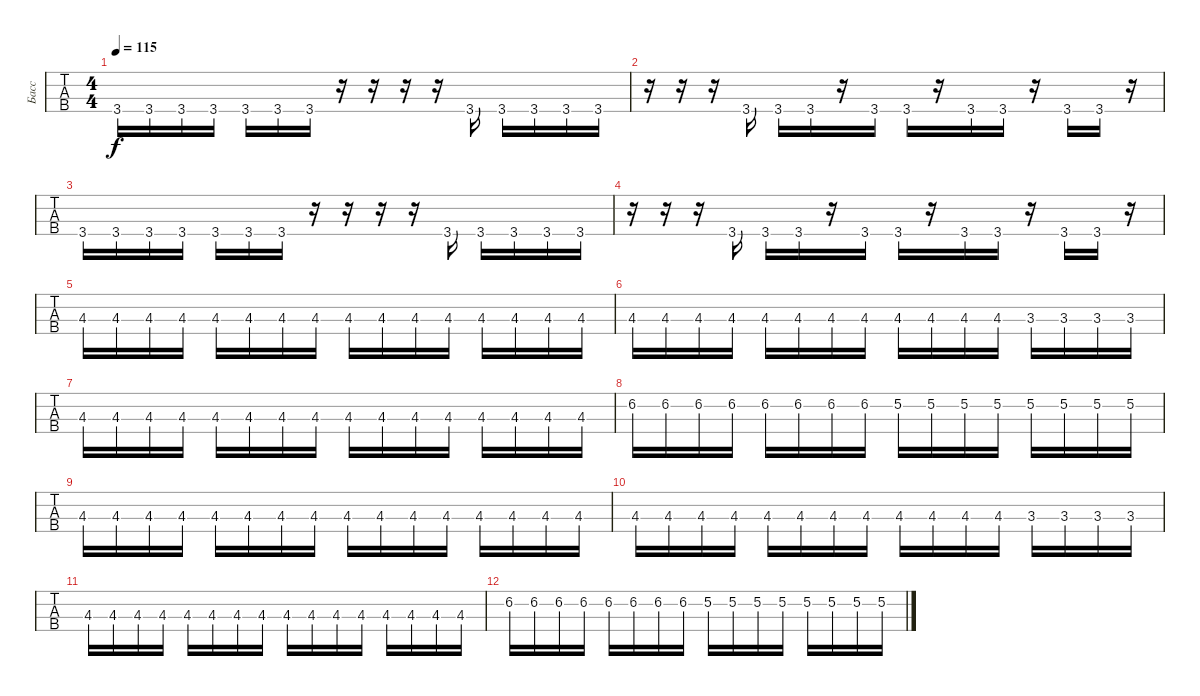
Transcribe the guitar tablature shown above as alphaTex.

\track ("Басс" "Басс") {instrument slapbass1}
\staff {tabs}
\tuning (Gb2 Db2 Ab1 Db1) {hide}
\ts (4 4)
\tempo 115
\clef f4
\ks c
3.4.16{dy f} 3.4.16 3.4.16 3.4.16 3.4.16 3.4.16 3.4.16 r.16 r.16 r.16 r.16 3.4.16 3.4.16 3.4.16 3.4.16 3.4.16 |
r.16 r.16 r.16 3.4.16 3.4.16 3.4.16 r.16 3.4.16 3.4.16 r.16 3.4.16 3.4.16 r.16 3.4.16 3.4.16 r.16 |
3.4.16 3.4.16 3.4.16 3.4.16 3.4.16 3.4.16 3.4.16 r.16 r.16 r.16 r.16 3.4.16 3.4.16 3.4.16 3.4.16 3.4.16 |
r.16 r.16 r.16 3.4.16 3.4.16 3.4.16 r.16 3.4.16 3.4.16 r.16 3.4.16 3.4.16 r.16 3.4.16 3.4.16 r.16 |
4.3.16 4.3.16 4.3.16 4.3.16 4.3.16 4.3.16 4.3.16 4.3.16 4.3.16 4.3.16 4.3.16 4.3.16 4.3.16 4.3.16 4.3.16 4.3.16 |
4.3.16 4.3.16 4.3.16 4.3.16 4.3.16 4.3.16 4.3.16 4.3.16 4.3.16 4.3.16 4.3.16 4.3.16 3.3.16 3.3.16 3.3.16 3.3.16 |
4.3.16 4.3.16 4.3.16 4.3.16 4.3.16 4.3.16 4.3.16 4.3.16 4.3.16 4.3.16 4.3.16 4.3.16 4.3.16 4.3.16 4.3.16 4.3.16 |
6.2.16 6.2.16 6.2.16 6.2.16 6.2.16 6.2.16 6.2.16 6.2.16 5.2.16 5.2.16 5.2.16 5.2.16 5.2.16 5.2.16 5.2.16 5.2.16 |
4.3.16 4.3.16 4.3.16 4.3.16 4.3.16 4.3.16 4.3.16 4.3.16 4.3.16 4.3.16 4.3.16 4.3.16 4.3.16 4.3.16 4.3.16 4.3.16 |
4.3.16 4.3.16 4.3.16 4.3.16 4.3.16 4.3.16 4.3.16 4.3.16 4.3.16 4.3.16 4.3.16 4.3.16 3.3.16 3.3.16 3.3.16 3.3.16 |
4.3.16 4.3.16 4.3.16 4.3.16 4.3.16 4.3.16 4.3.16 4.3.16 4.3.16 4.3.16 4.3.16 4.3.16 4.3.16 4.3.16 4.3.16 4.3.16 |
6.2.16 6.2.16 6.2.16 6.2.16 6.2.16 6.2.16 6.2.16 6.2.16 5.2.16 5.2.16 5.2.16 5.2.16 5.2.16 5.2.16 5.2.16 5.2.16
